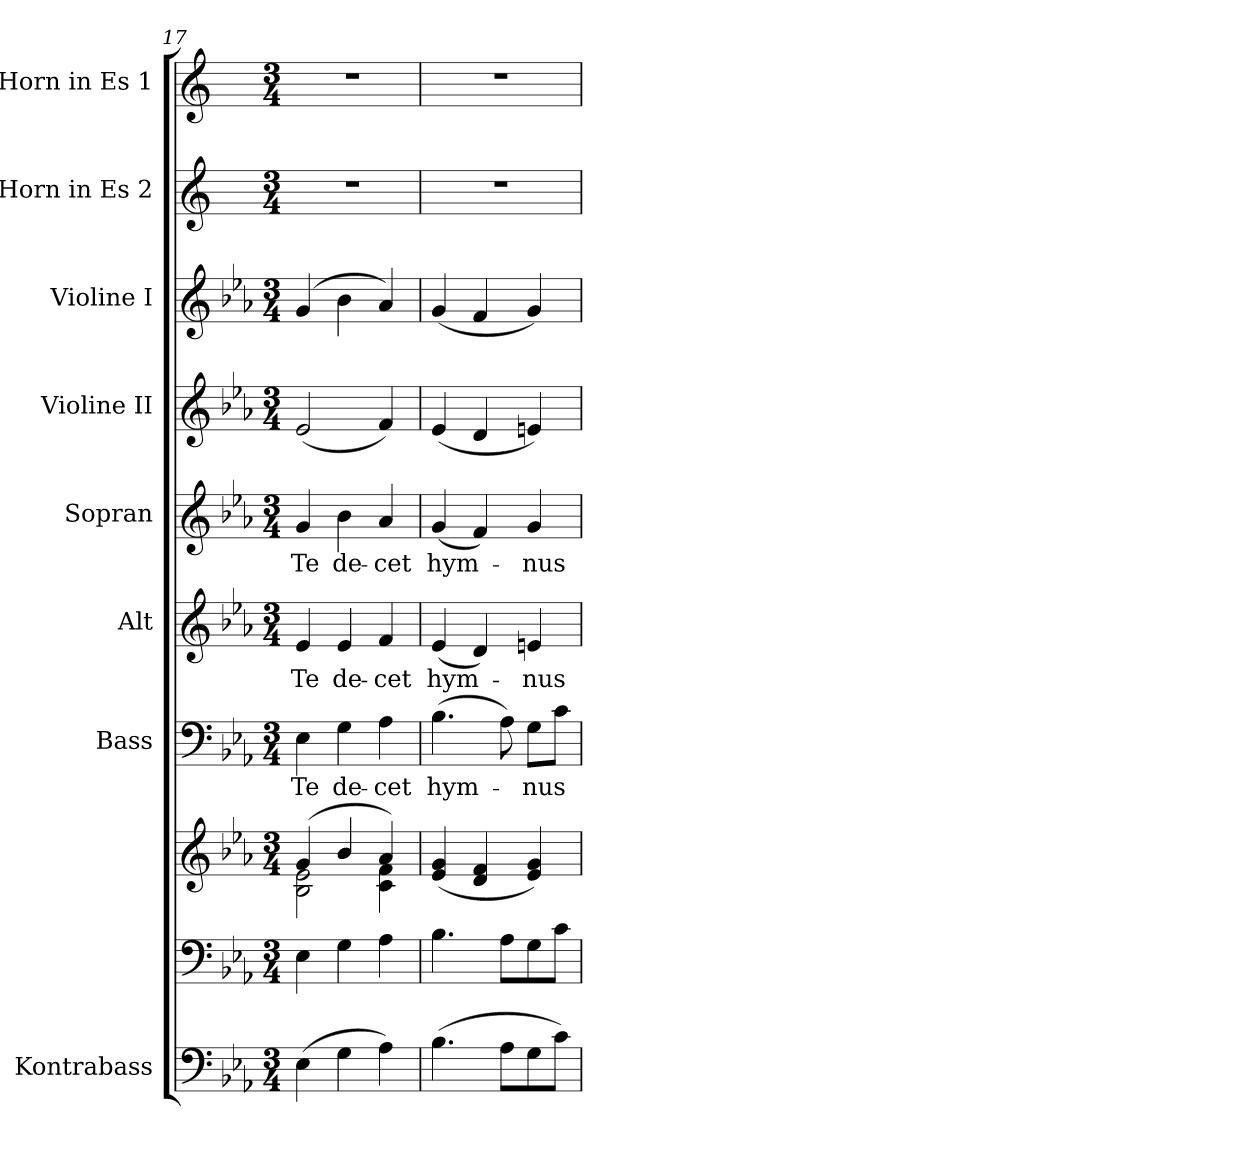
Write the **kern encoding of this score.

**kern	**kern	**kern	**kern	**text	**kern	**text	**kern	**text	**kern	**kern	**kern	**kern
*part9	*part8	*part8	*part7	*part7	*part6	*part6	*part5	*part5	*part4	*part3	*part2	*part1
*staff10	*staff9	*staff8	*staff7	*staff7	*staff6	*staff6	*staff5	*staff5	*staff4	*staff3	*staff2	*staff1
*I"Kontrabass	*	*	*I"Bass	*	*I"Alt	*	*I"Sopran	*	*I"Violine II	*I"Violine I	*I"Horn in Es 2	*I"Horn in Es 1
*I'Kb.	*	*	*I'B.	*	*I'A.	*	*I'S.	*	*I'Vl. II	*I'Vl. I	*	*
*clefF4	*clefF4	*clefG2	*clefF4	*	*clefG2	*	*clefG2	*	*clefG2	*clefG2	*clefG2	*clefG2
*ITrd7c12	*	*	*	*	*	*	*	*	*	*	*ITrd5c9	*ITrd5c9
*k[b-e-a-]	*k[b-e-a-]	*k[b-e-a-]	*k[b-e-a-]	*	*k[b-e-a-]	*	*k[b-e-a-]	*	*k[b-e-a-]	*k[b-e-a-]	*k[b-e-a-]	*k[b-e-a-]
*E-:	*E-:	*E-:	*E-:	*	*E-:	*	*E-:	*	*E-:	*E-:	*E-:	*E-:
*M3/4	*M3/4	*M3/4	*M3/4	*	*M3/4	*	*M3/4	*	*M3/4	*M3/4	*M3/4	*M3/4
=17	=17	=17	=17	=17	=17	=17	=17	=17	=17	=17	=17	=17
*	*	*^	*	*	*	*	*	*	*	*	*	*
!	!	!	!	!	!LO:LY:b	!	!LO:LY:b	!	!LO:LY:b	!	!	!	!
(>4EE-\	4E-\	(4g/	2B-\ 2e-\	4E-\	Te	4e-/	Te	4g/	Te	(<2e-/	(4g/	2.r	2.r
!	!	!	!	!	!LO:LY:b	!	!LO:LY:b	!	!LO:LY:b	!	!	!	!
4GG\	4G\	4b-/	.	4G\	de-	4e-/	de-	4b-\	de-	.	4b-\	.	.
!	!	!	!	!	!LO:LY:b	!	!LO:LY:b	!	!LO:LY:b	!	!	!	!
4AA-\)	4A-\	4a-/)	4c\ 4f\	4A-\	-cet	4f/	-cet	4a-/	-cet	4f/)	4a-/)	.	.
=18	=18	=18	=18	=18	=18	=18	=18	=18	=18	=18	=18	=18	=18
!	!	!	!	!	!LO:LY:b	!	!LO:LY:b	!	!LO:LY:b	!	!	!	!
*	*	*v	*v	*	*	*	*	*	*	*	*	*	*
(>4.BB-\	4.B-\	(<4e-/ 4g/	(>4.B-\	hym-	(<4e-/	hym-	(<4g/	hym-	(<4e-/	(<4g/	2.r	2.r
.	.	4d/ 4f/	.	.	4d/)	.	4f/)	.	4d/	4f/	.	.
8AA-\L	8A-\L	.	8A-\)	.	.	.	.	.	.	.	.	.
!	!	!	!	!LO:LY:b	!	!LO:LY:b	!	!LO:LY:b	!	!	!	!
8GG\	8G\	4e-/ 4g/)	8G\L	-nus	4en/	-nus	4g/	-nus	4en/)	4g/)	.	.
8C\J)	8c\J	.	8c\J	.	.	.	.	.	.	.	.	.
=	=	=	=	=	=	=	=	=	=	=	=	=
*-	*-	*-	*-	*-	*-	*-	*-	*-	*-	*-	*-	*-
